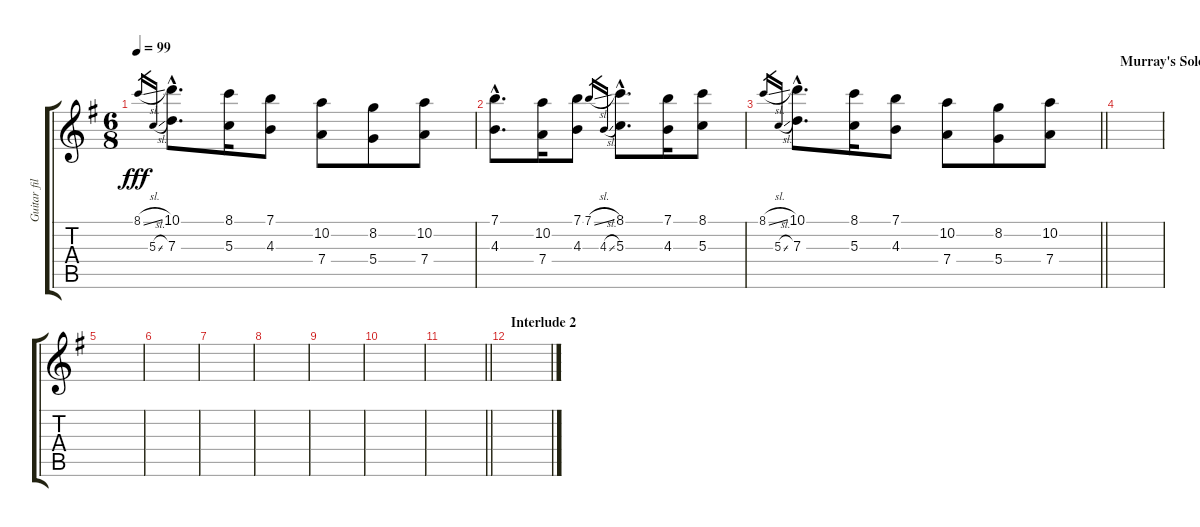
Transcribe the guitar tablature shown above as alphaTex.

\track ("Guitar fills" "Guitar fil") {instrument distortionguitar}
\staff {score tabs}
\tuning (E4 B3 G3 D3 A2 E2) {hide}
\ts (6 8)
\tempo 99
\clef g2
\ks eminor
8.1{sl}.16{gr dy fff} 5.3{sl}.16{gr} (10.1{hac} 7.3{hac}).8{d} (8.1 5.3).16 (7.1 4.3).8 (10.2 7.4).8 (8.2 5.4).8 (10.2 7.4).8 |
(7.1{hac} 4.3{hac}).8{d} (10.2 7.4).16 (7.1 4.3).8 7.1{sl}.16{gr} 4.3{sl}.16{gr} (8.1{hac} 5.3{hac}).8{d} (7.1 4.3).16 (8.1 5.3).8 |
\barLineRight lightlight
8.1{sl}.16{gr} 5.3{sl}.16{gr} (10.1{hac} 7.3{hac}).8{d} (8.1 5.3).16 (7.1 4.3).8 (10.2 7.4).8 (8.2 5.4).8 (10.2 7.4).8 |
\section ("" "Murray's Solo")
|
|
|
|
|
|
|
\barLineRight lightlight
|
\section ("" "Interlude 2")
